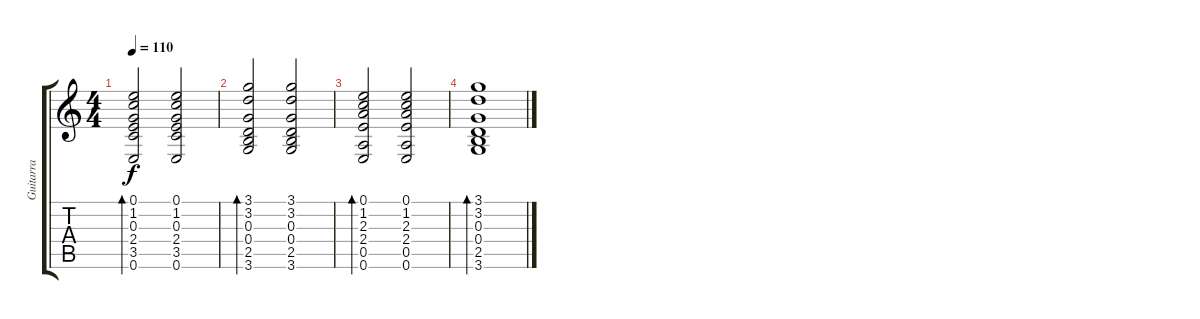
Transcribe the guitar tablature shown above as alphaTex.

\track ("Guitarra" "Guitarra") {instrument acousticguitarnylon}
\staff {score tabs}
\tuning (E4 B3 G3 D3 A2 E2) {hide}
\ts (4 4)
\tempo 110
\clef g2
\ks c
(0.1 1.2 0.3 2.4 3.5 0.6).2{bd 120 dy f} (0.1 1.2 0.3 2.4 3.5 0.6).2 |
(3.1 3.2 0.3 0.4 2.5 3.6).2{bd 120} (3.1 3.2 0.3 0.4 2.5 3.6).2 |
(0.1 1.2 2.3 2.4 0.5 0.6).2{bd 120} (0.1 1.2 2.3 2.4 0.5 0.6).2 |
(3.1 3.2 0.3 0.4 2.5 3.6).1{bd 120}
